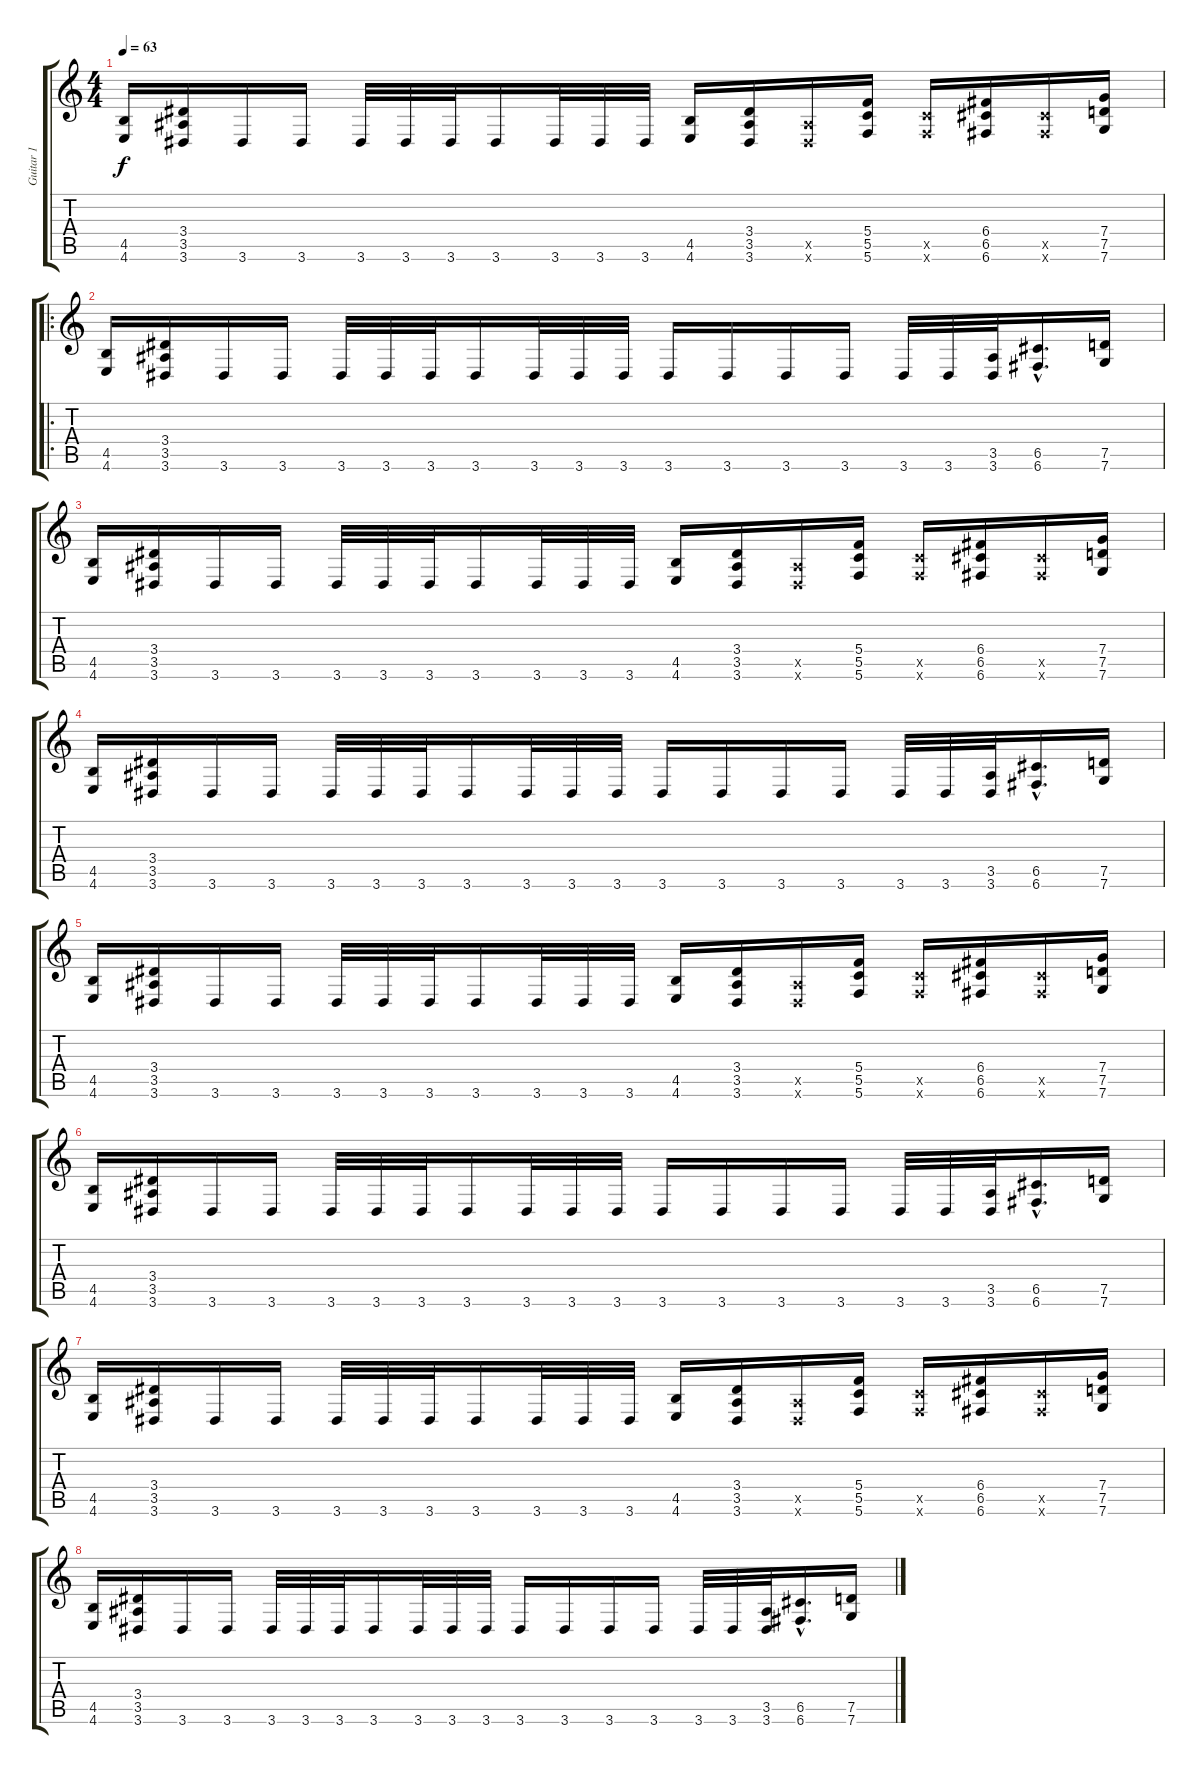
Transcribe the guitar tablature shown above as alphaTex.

\track ("Guitar 1" "Guitar 1") {instrument overdrivenguitar}
\staff {score tabs}
\tuning (D4 A3 F3 C3 G2 C2) {hide}
\ts (4 4)
\tempo 63
\clef g2
\ks c
(4.5 4.6).16{dy f} (3.4 3.5 3.6).16 3.6.16 3.6.16 3.6.32 3.6.32 3.6.32 3.6.16 3.6.32 3.6.32 3.6.32 (4.5 4.6).16 (3.4 3.5 3.6).16 (3.5{x} 3.6{x}).16 (5.4 5.5 5.6).16 (5.5{x} 5.6{x}).16 (6.4 6.5 6.6).16 (6.5{x} 6.6{x}).16 (7.4 7.5 7.6).16 |
\ro
(4.5 4.6).16 (3.4 3.5 3.6).16 3.6.16 3.6.16 3.6.32 3.6.32 3.6.32 3.6.16 3.6.32 3.6.32 3.6.32 3.6.16 3.6.16 3.6.16 3.6.16 3.6.32 3.6.32 (3.5 3.6).32 (6.5{hac} 6.6{hac}).16{d} (7.5 7.6).16 |
(4.5 4.6).16 (3.4 3.5 3.6).16 3.6.16 3.6.16 3.6.32 3.6.32 3.6.32 3.6.16 3.6.32 3.6.32 3.6.32 (4.5 4.6).16 (3.4 3.5 3.6).16 (3.5{x} 3.6{x}).16 (5.4 5.5 5.6).16 (5.5{x} 5.6{x}).16 (6.4 6.5 6.6).16 (6.5{x} 6.6{x}).16 (7.4 7.5 7.6).16 |
(4.5 4.6).16 (3.4 3.5 3.6).16 3.6.16 3.6.16 3.6.32 3.6.32 3.6.32 3.6.16 3.6.32 3.6.32 3.6.32 3.6.16 3.6.16 3.6.16 3.6.16 3.6.32 3.6.32 (3.5 3.6).32 (6.5{hac} 6.6{hac}).16{d} (7.5 7.6).16 |
(4.5 4.6).16 (3.4 3.5 3.6).16 3.6.16 3.6.16 3.6.32 3.6.32 3.6.32 3.6.16 3.6.32 3.6.32 3.6.32 (4.5 4.6).16 (3.4 3.5 3.6).16 (3.5{x} 3.6{x}).16 (5.4 5.5 5.6).16 (5.5{x} 5.6{x}).16 (6.4 6.5 6.6).16 (6.5{x} 6.6{x}).16 (7.4 7.5 7.6).16 |
(4.5 4.6).16 (3.4 3.5 3.6).16 3.6.16 3.6.16 3.6.32 3.6.32 3.6.32 3.6.16 3.6.32 3.6.32 3.6.32 3.6.16 3.6.16 3.6.16 3.6.16 3.6.32 3.6.32 (3.5 3.6).32 (6.5{hac} 6.6{hac}).16{d} (7.5 7.6).16 |
(4.5 4.6).16 (3.4 3.5 3.6).16 3.6.16 3.6.16 3.6.32 3.6.32 3.6.32 3.6.16 3.6.32 3.6.32 3.6.32 (4.5 4.6).16 (3.4 3.5 3.6).16 (3.5{x} 3.6{x}).16 (5.4 5.5 5.6).16 (5.5{x} 5.6{x}).16 (6.4 6.5 6.6).16 (6.5{x} 6.6{x}).16 (7.4 7.5 7.6).16 |
(4.5 4.6).16 (3.4 3.5 3.6).16 3.6.16 3.6.16 3.6.32 3.6.32 3.6.32 3.6.16 3.6.32 3.6.32 3.6.32 3.6.16 3.6.16 3.6.16 3.6.16 3.6.32 3.6.32 (3.5 3.6).32 (6.5{hac} 6.6{hac}).16{d} (7.5 7.6).16
